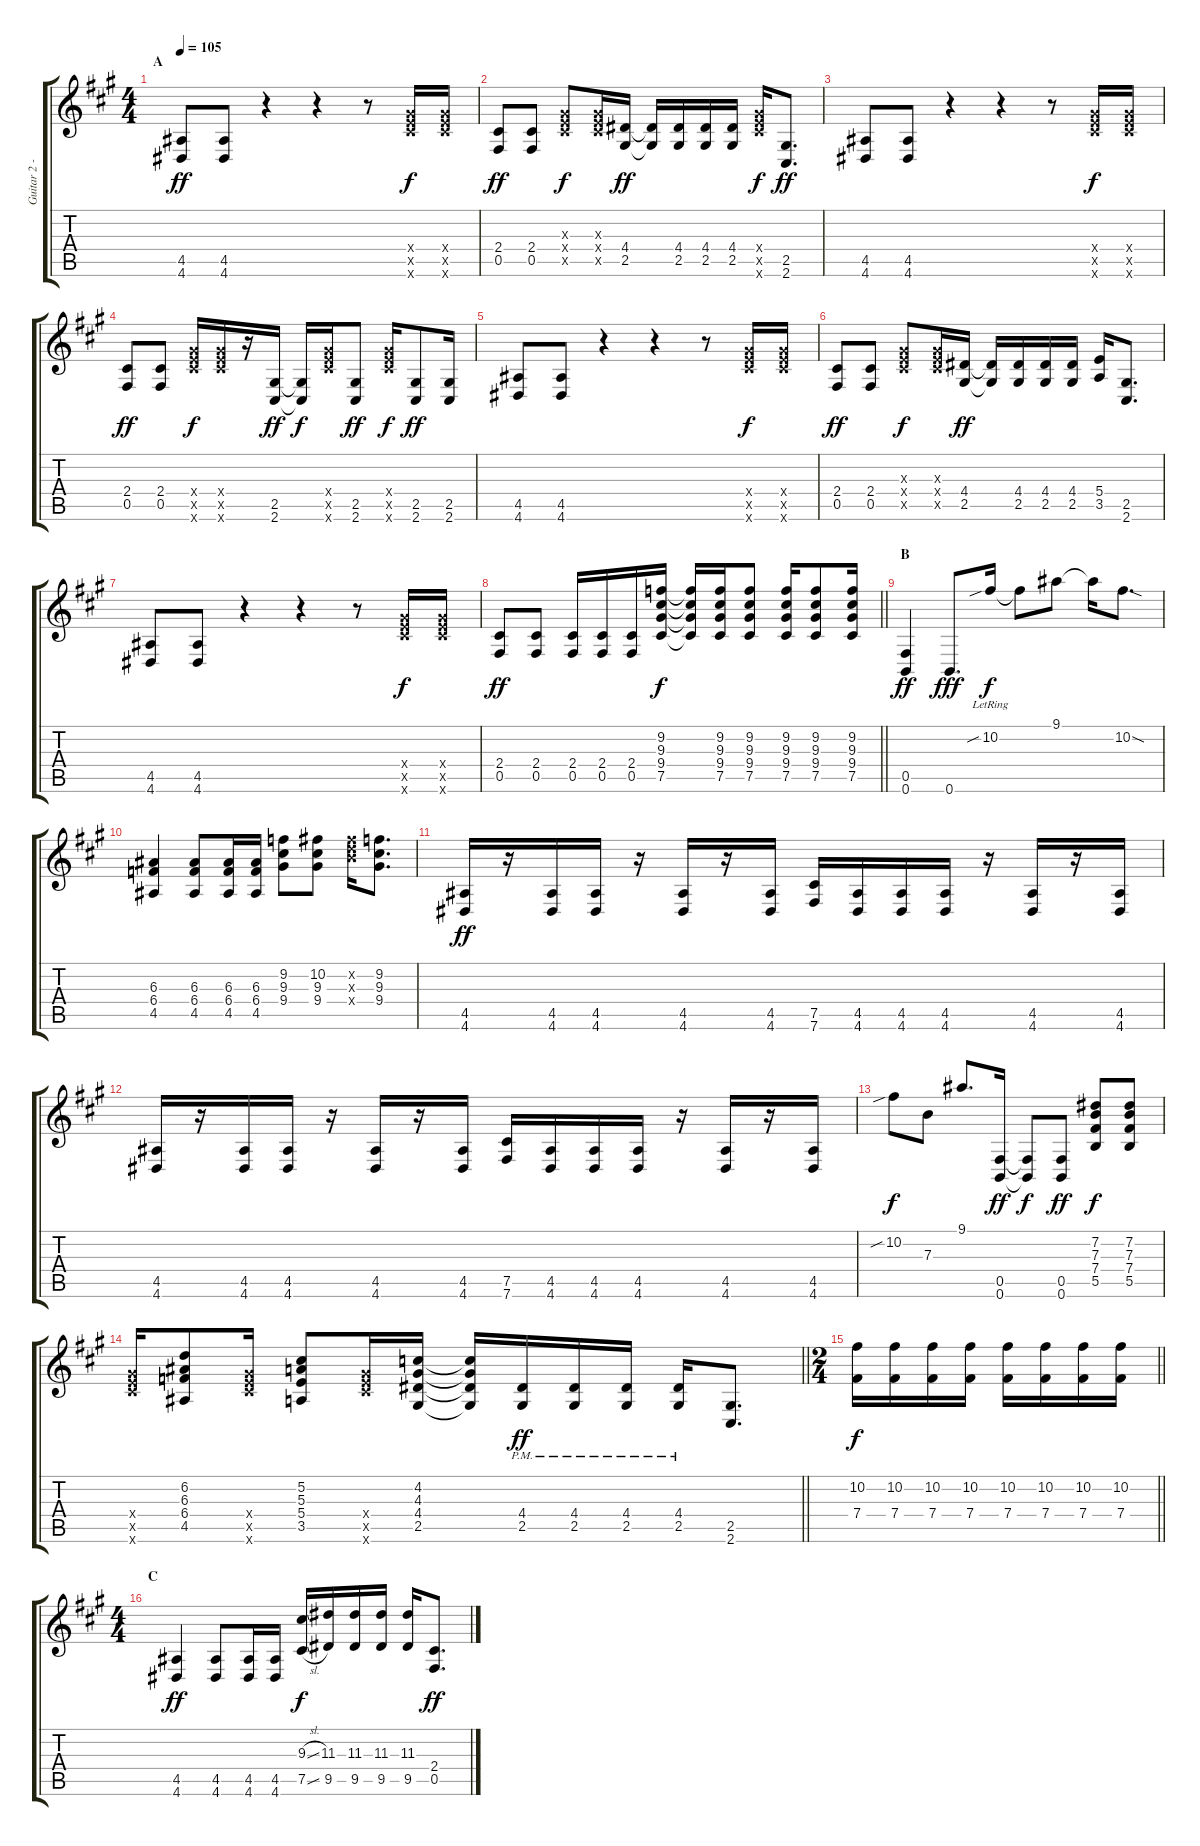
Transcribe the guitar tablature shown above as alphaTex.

\track ("Guitar 2 - Uruha" "Guitar 2 -") {instrument distortionguitar}
\staff {score tabs}
\tuning (Db4 Ab3 E3 B2 Gb2 B1) {hide}
\ts (4 4)
\section ("" "A")
\tempo 105
\clef g2
\ks a
(4.5 4.6).8{dy ff} (4.5 4.6).8 r.4 r.4 r.8 (9.4{x} 10.5{x} 14.6{x}).16{dy f} (9.4{x} 10.5{x} 14.6{x}).16 |
(2.4 0.5).8{dy ff} (2.4 0.5).8 (4.3{x} 5.4{x} 7.5{x}).8{dy f} (4.3{x} 5.4{x} 7.5{x}).16 (4.4 2.5).16{dy ff} (4.4{t} 2.5{t}).16 (4.4 2.5).16 (4.4 2.5).16 (4.4 2.5).16 (9.4{x} 10.5{x} 14.6{x}).16{dy f} (2.5 2.6).8{d dy ff} |
(4.5 4.6).8 (4.5 4.6).8 r.4 r.4 r.8 (9.4{x} 10.5{x} 14.6{x}).16{dy f} (9.4{x} 10.5{x} 14.6{x}).16 |
(2.4 0.5).8{dy ff} (2.4 0.5).8 (9.4{x} 10.5{x} 14.6{x}).16{dy f} (9.4{x} 10.5{x} 14.6{x}).16 r.16 (2.5 2.6).16{dy ff} (2.5{t} 2.6{t}).16{dy f} (9.4{x} 10.5{x} 14.6{x}).16 (2.5 2.6).8{dy ff} (9.4{x} 10.5{x} 14.6{x}).16{dy f} (2.5 2.6).8{dy ff} (2.5 2.6).16 |
(4.5 4.6).8 (4.5 4.6).8 r.4 r.4 r.8 (9.4{x} 10.5{x} 14.6{x}).16{dy f} (9.4{x} 10.5{x} 14.6{x}).16 |
(2.4 0.5).8{dy ff} (2.4 0.5).8 (4.3{x} 5.4{x} 7.5{x}).8{dy f} (4.3{x} 5.4{x} 7.5{x}).16 (4.4 2.5).16{dy ff} (4.4{t} 2.5{t}).16 (4.4 2.5).16 (4.4 2.5).16 (4.4 2.5).16 (5.4 3.5).16 (2.5 2.6).8{d} |
(4.5 4.6).8 (4.5 4.6).8 r.4 r.4 r.8 (9.4{x} 10.5{x} 14.6{x}).16{dy f} (9.4{x} 10.5{x} 14.6{x}).16 |
\barLineRight lightlight
(2.4 0.5).8{dy ff} (2.4 0.5).8 (2.4 0.5).16 (2.4 0.5).16 (2.4 0.5).16 (9.2 9.3 9.4 7.5).16{dy f} (9.2{t} 9.3{t} 9.4{t} 7.5{t}).16 (9.2 9.3 9.4 7.5).16 (9.2 9.3 9.4 7.5).8 (9.2 9.3 9.4 7.5).16 (9.2 9.3 9.4 7.5).8 (9.2 9.3 9.4 7.5).16 |
\section ("" "B")
(0.5 0.6).4{dy ff} 0.6.8{d dy fff} 10.2{sib lr}.16{dy f} 10.2{t}.8 9.1.8 9.1{t}.16 10.2{sod}.8{d} |
(6.3 6.4 4.5).4 (6.3 6.4 4.5).8 (6.3 6.4 4.5).16 (6.3 6.4 4.5).16 (9.2 9.3 9.4).8 (10.2 9.3 9.4).8 (10.2{x} 10.3{x} 12.4{x}).16 (9.2 9.3 9.4).8{d} |
(4.5 4.6).16{dy ff} r.16 (4.5 4.6).16 (4.5 4.6).16 r.16 (4.5 4.6).16 r.16 (4.5 4.6).16 (7.5 7.6).16 (4.5 4.6).16 (4.5 4.6).16 (4.5 4.6).16 r.16 (4.5 4.6).16 r.16 (4.5 4.6).16 |
(4.5 4.6).16 r.16 (4.5 4.6).16 (4.5 4.6).16 r.16 (4.5 4.6).16 r.16 (4.5 4.6).16 (7.5 7.6).16 (4.5 4.6).16 (4.5 4.6).16 (4.5 4.6).16 r.16 (4.5 4.6).16 r.16 (4.5 4.6).16 |
10.2{sib}.8{dy f} 7.3.8 9.1.8{d} (0.5 0.6).16{dy ff} (0.5{t} 0.6{t}).8{dy f} (0.5 0.6).8{dy ff} (7.2 7.3 7.4 5.5).8{dy f} (7.2 7.3 7.4 5.5).8 |
\barLineRight lightlight
(9.4{x} 10.5{x} 14.6{x}).16 (6.2 6.3 6.4 4.5).8 (9.4{x} 10.5{x} 14.6{x}).16 (5.2 5.3 5.4 3.5).8 (9.4{x} 10.5{x} 14.6{x}).16 (4.2 4.3 4.4 2.5).16 (4.2{t} 4.3{t} 4.4{t} 2.5{t}).16 (4.4{pm} 2.5{pm}).16{dy ff} (4.4{pm} 2.5{pm}).16 (4.4{pm} 2.5{pm}).16 (4.4{pm} 2.5{pm}).16 (2.5 2.6).8{d} |
\ts (2 4)
\barLineRight lightlight
(10.2 7.4).16{dy f} (10.2 7.4).16 (10.2 7.4).16 (10.2 7.4).16 (10.2 7.4).16 (10.2 7.4).16 (10.2 7.4).16 (10.2 7.4).16 |
\ts (4 4)
\section ("" "C")
(4.5 4.6).4{dy ff} (4.5 4.6).8 (4.5 4.6).16 (4.5 4.6).16 (9.3{sl} 7.5{sl}).16{dy f} (11.3 9.5).16 (11.3 9.5).16 (11.3 9.5).16 (11.3 9.5).16 (2.4 0.5).8{d dy ff}
